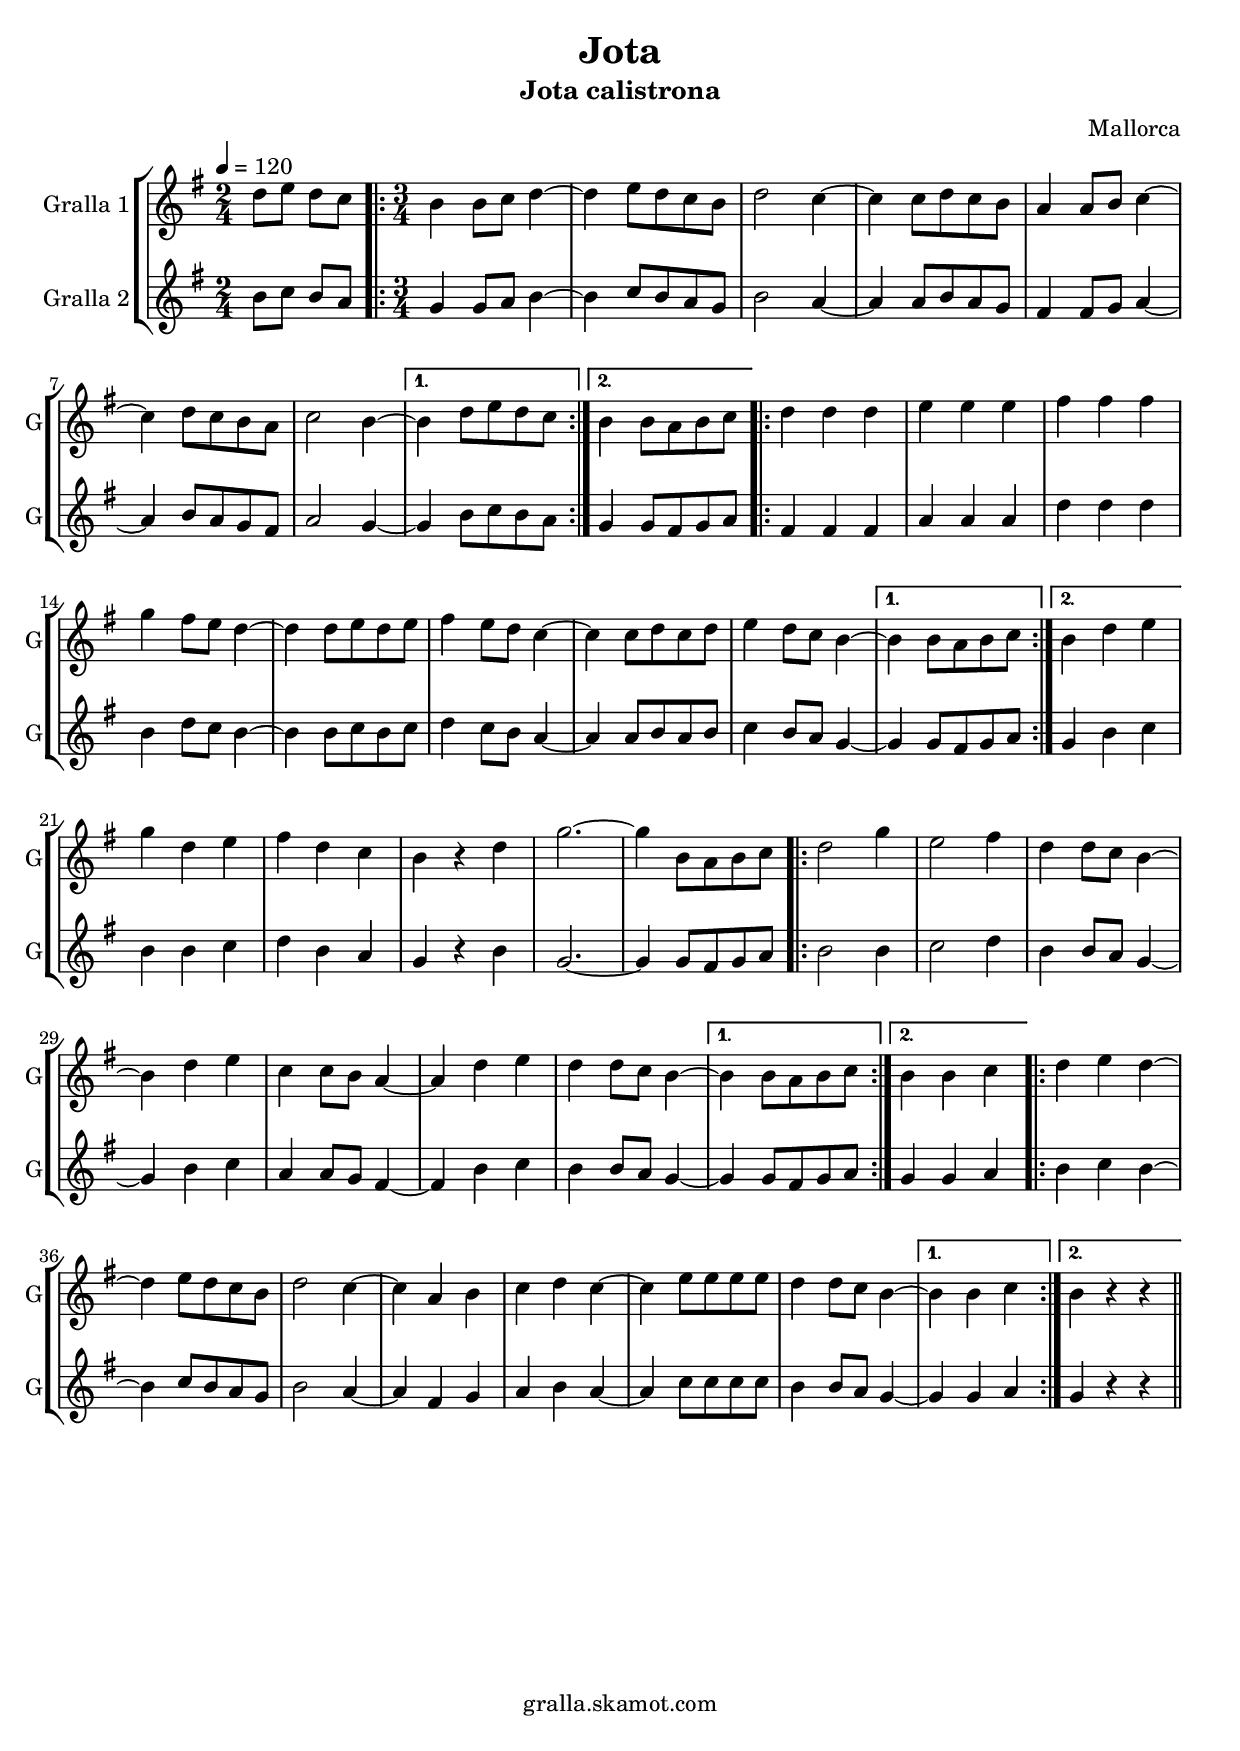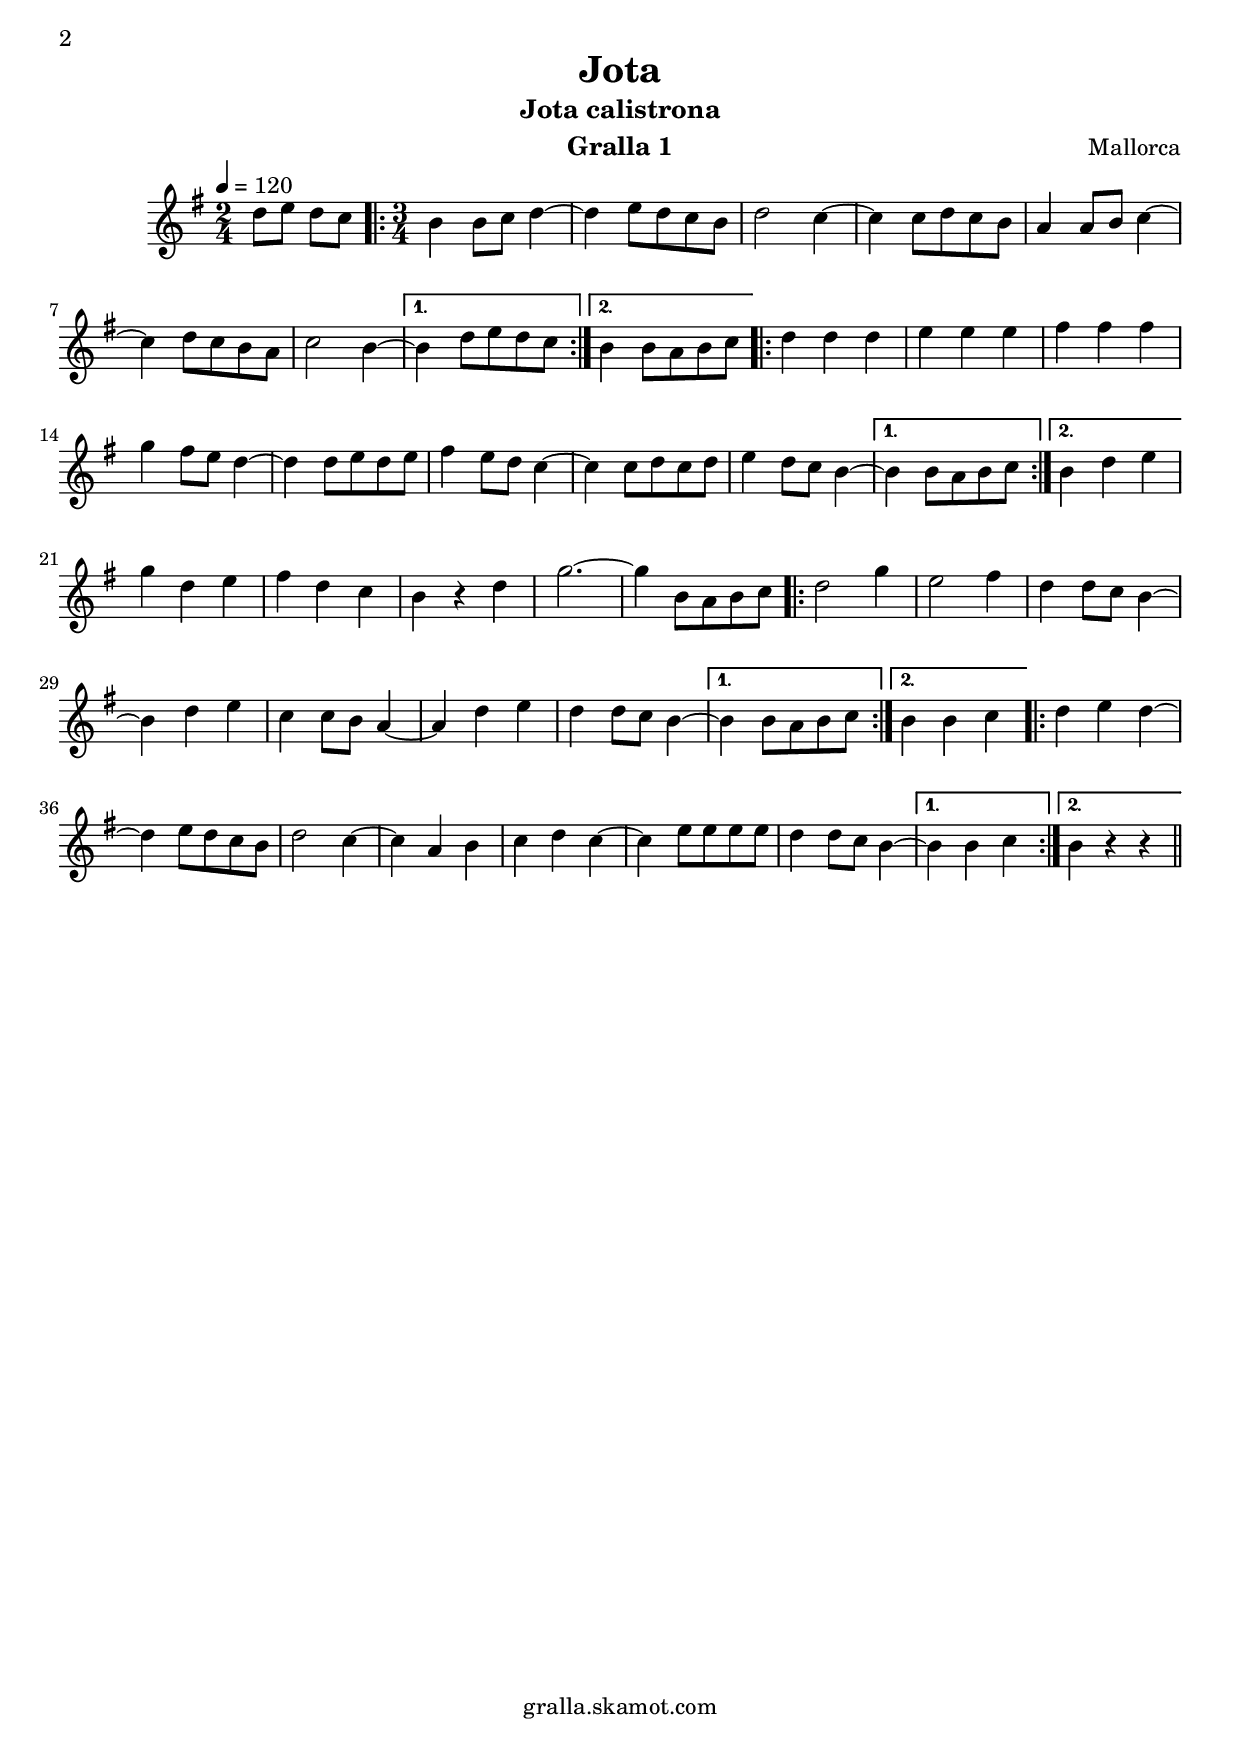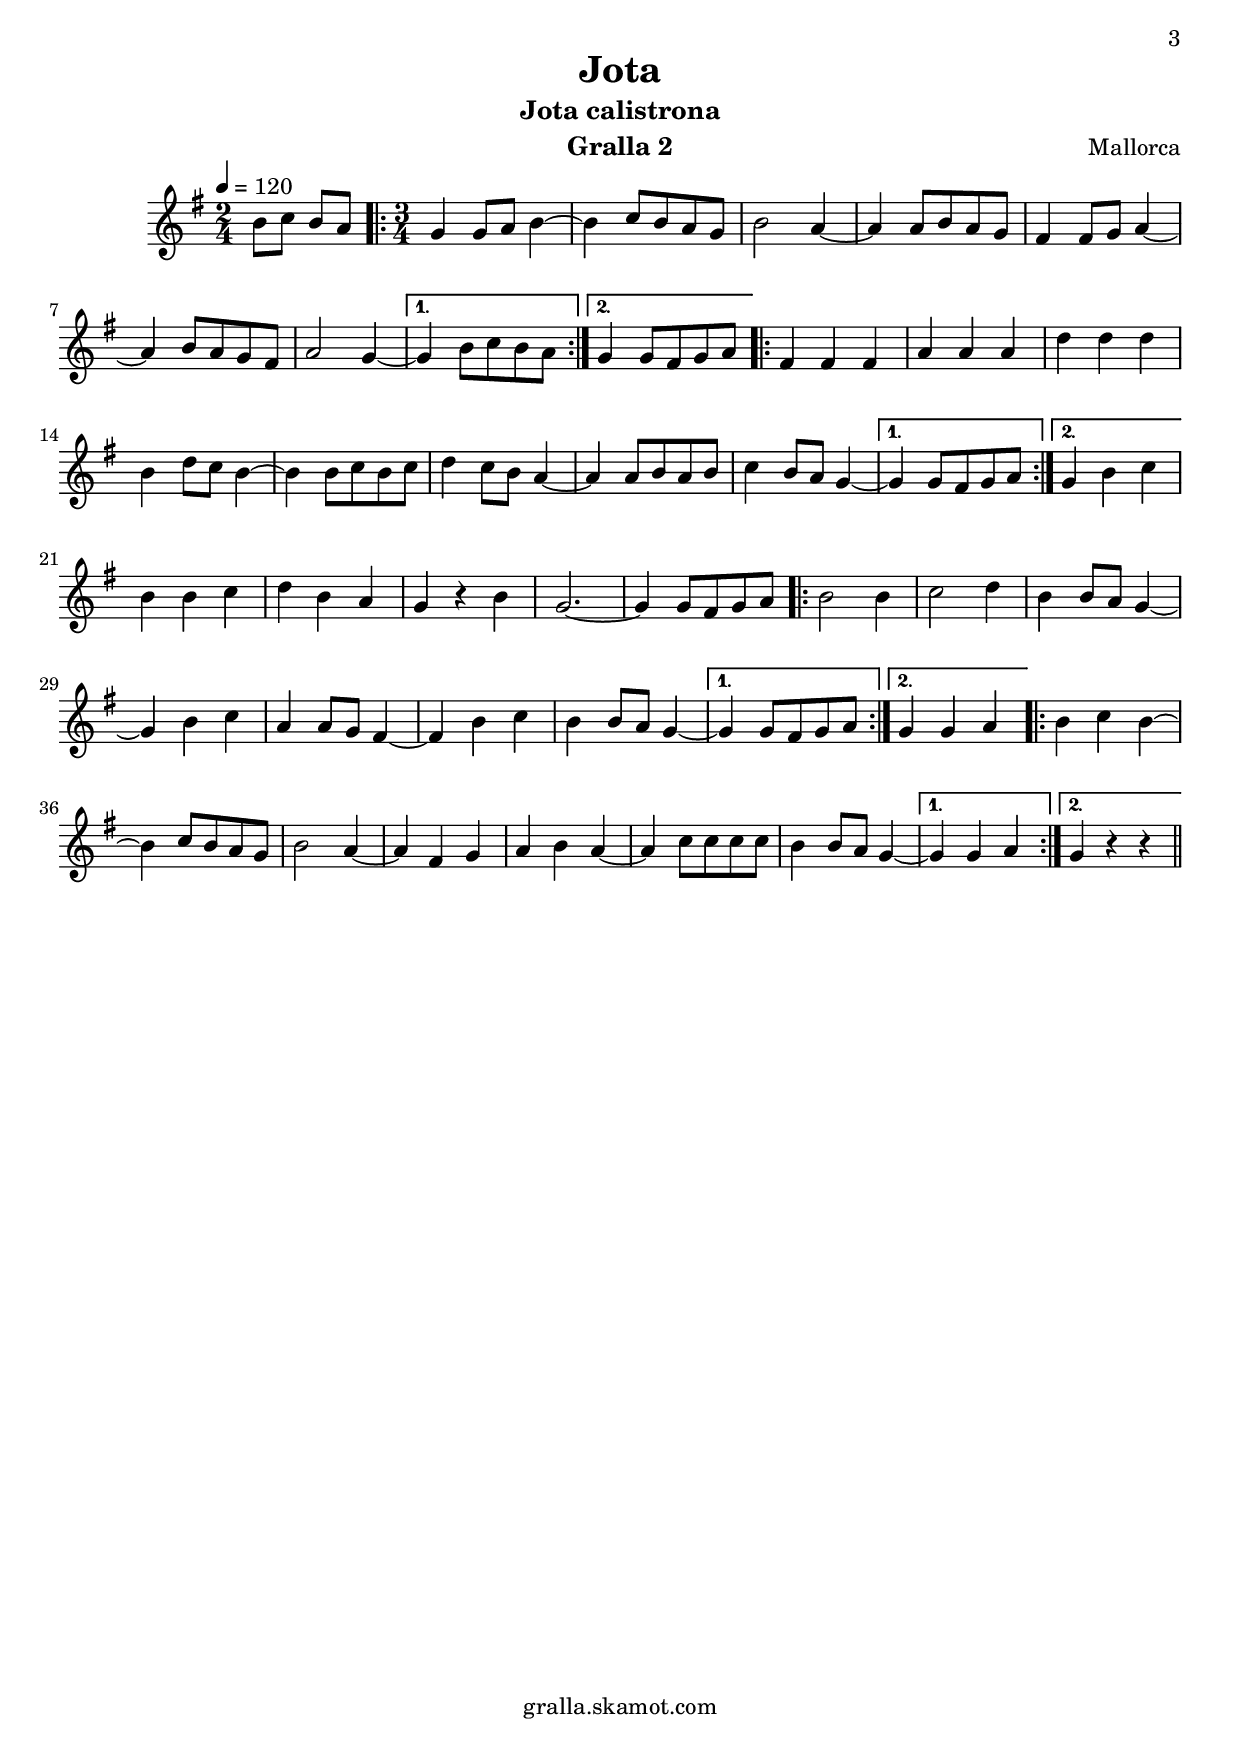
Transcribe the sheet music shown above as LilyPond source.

\version "2.16.2"

\header {
  dedication=""
  title="Jota"
  subtitle="Jota calistrona"
  subsubtitle=""
  poet=""
  meter=""
  piece=""
  composer="Mallorca"
  arranger=""
  opus=""
  instrument=""
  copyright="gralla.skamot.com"
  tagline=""
}

liniaroAa =
\relative d''
{
  \tempo 4=120
  \clef treble
  \key g \major
  \time 2/4
  d8 e d c  |
  \time 3/4   \repeat volta 2 { b4 b8 c d4 ~  |
  d4 e8 d c b  |
  d2 c4 ~  |
  %05
  c4 c8 d c b  |
  a4 a8 b c4 ~  |
  c4 d8 c b a  |
  c2 b4 ~ }
  \alternative { { b4 d8 e d c }
  %10
  { b4 b8 a b c } }
  \repeat volta 2 { d4 d d  |
  e4 e e  |
  fis4 fis fis  |
  g4 fis8 e d4 ~  |
  %15
  d4 d8 e d e  |
  fis4 e8 d c4 ~  |
  c4 c8 d c d  |
  e4 d8 c b4 ~ }
  \alternative { { b4 b8 a b c }
  %20
  { b4 d e } }
  g4 d e  |
  fis4 d c  |
  b4 r d  |
  g2. ~  |
  %25
  g4 b,8 a b c  |
  \repeat volta 2 { d2 g4  |
  e2 fis4  |
  d4 d8 c b4 ~  |
  b4 d e  |
  %30
  c4 c8 b a4 ~  |
  a4 d e  |
  d4 d8 c b4 ~ }
  \alternative { { b4 b8 a b c }
  { b4 b c } }
  %35
  \repeat volta 2 { d4 e d ~  |
  d4 e8 d c b  |
  d2 c4 ~  |
  c4 a b  |
  c4 d c ~  |
  %40
  c4 e8 e e e  |
  d4 d8 c b4 ~ }
  \alternative { { b4 b c }
  { b4 r r } } \bar "||"
}

liniaroAb =
\relative b'
{
  \tempo 4=120
  \clef treble
  \key g \major
  \time 2/4
  b8 c b a  |
  \time 3/4   \repeat volta 2 { g4 g8 a b4 ~  |
  b4 c8 b a g  |
  b2 a4 ~  |
  %05
  a4 a8 b a g  |
  fis4 fis8 g a4 ~  |
  a4 b8 a g fis  |
  a2 g4 ~ }
  \alternative { { g4 b8 c b a }
  %10
  { g4 g8 fis g a } }
  \repeat volta 2 { fis4 fis fis  |
  a4 a a  |
  d4 d d  |
  b4 d8 c b4 ~  |
  %15
  b4 b8 c b c  |
  d4 c8 b a4 ~  |
  a4 a8 b a b  |
  c4 b8 a g4 ~ }
  \alternative { { g4 g8 fis g a }
  %20
  { g4 b c } }
  b4 b c  |
  d4 b a  |
  g4 r b  |
  g2. ~  |
  %25
  g4 g8 fis g a  |
  \repeat volta 2 { b2 b4  |
  c2 d4  |
  b4 b8 a g4 ~  |
  g4 b c  |
  %30
  a4 a8 g fis4 ~  |
  fis4 b c  |
  b4 b8 a g4 ~ }
  \alternative { { g4 g8 fis g a }
  { g4 g a } }
  %35
  \repeat volta 2 { b4 c b ~  |
  b4 c8 b a g  |
  b2 a4 ~  |
  a4 fis g  |
  a4 b a ~  |
  %40
  a4 c8 c c c  |
  b4 b8 a g4 ~ }
  \alternative { { g4 g a }
  { g4 r r } } \bar "||"
}

\bookpart {
  \score {
    \new StaffGroup {
      \override Score.RehearsalMark #'self-alignment-X = #LEFT
      <<
        \new Staff \with {instrumentName = #"Gralla 1" shortInstrumentName = #"G"} \liniaroAa
        \new Staff \with {instrumentName = #"Gralla 2" shortInstrumentName = #"G"} \liniaroAb
      >>
    }
    \layout {}
  }
  \score { \unfoldRepeats
    \new StaffGroup {
      \override Score.RehearsalMark #'self-alignment-X = #LEFT
      <<
        \new Staff \with {instrumentName = #"Gralla 1" shortInstrumentName = #"G"} \liniaroAa
        \new Staff \with {instrumentName = #"Gralla 2" shortInstrumentName = #"G"} \liniaroAb
      >>
    }
    \midi {
      \set Staff.midiInstrument = "oboe"
      \set DrumStaff.midiInstrument = "drums"
    }
  }
}

\bookpart {
  \header {instrument="Gralla 1"}
  \score {
    \new StaffGroup {
      \override Score.RehearsalMark #'self-alignment-X = #LEFT
      <<
        \new Staff \liniaroAa
      >>
    }
    \layout {}
  }
  \score { \unfoldRepeats
    \new StaffGroup {
      \override Score.RehearsalMark #'self-alignment-X = #LEFT
      <<
        \new Staff \liniaroAa
      >>
    }
    \midi {
      \set Staff.midiInstrument = "oboe"
      \set DrumStaff.midiInstrument = "drums"
    }
  }
}

\bookpart {
  \header {instrument="Gralla 2"}
  \score {
    \new StaffGroup {
      \override Score.RehearsalMark #'self-alignment-X = #LEFT
      <<
        \new Staff \liniaroAb
      >>
    }
    \layout {}
  }
  \score { \unfoldRepeats
    \new StaffGroup {
      \override Score.RehearsalMark #'self-alignment-X = #LEFT
      <<
        \new Staff \liniaroAb
      >>
    }
    \midi {
      \set Staff.midiInstrument = "oboe"
      \set DrumStaff.midiInstrument = "drums"
    }
  }
}

